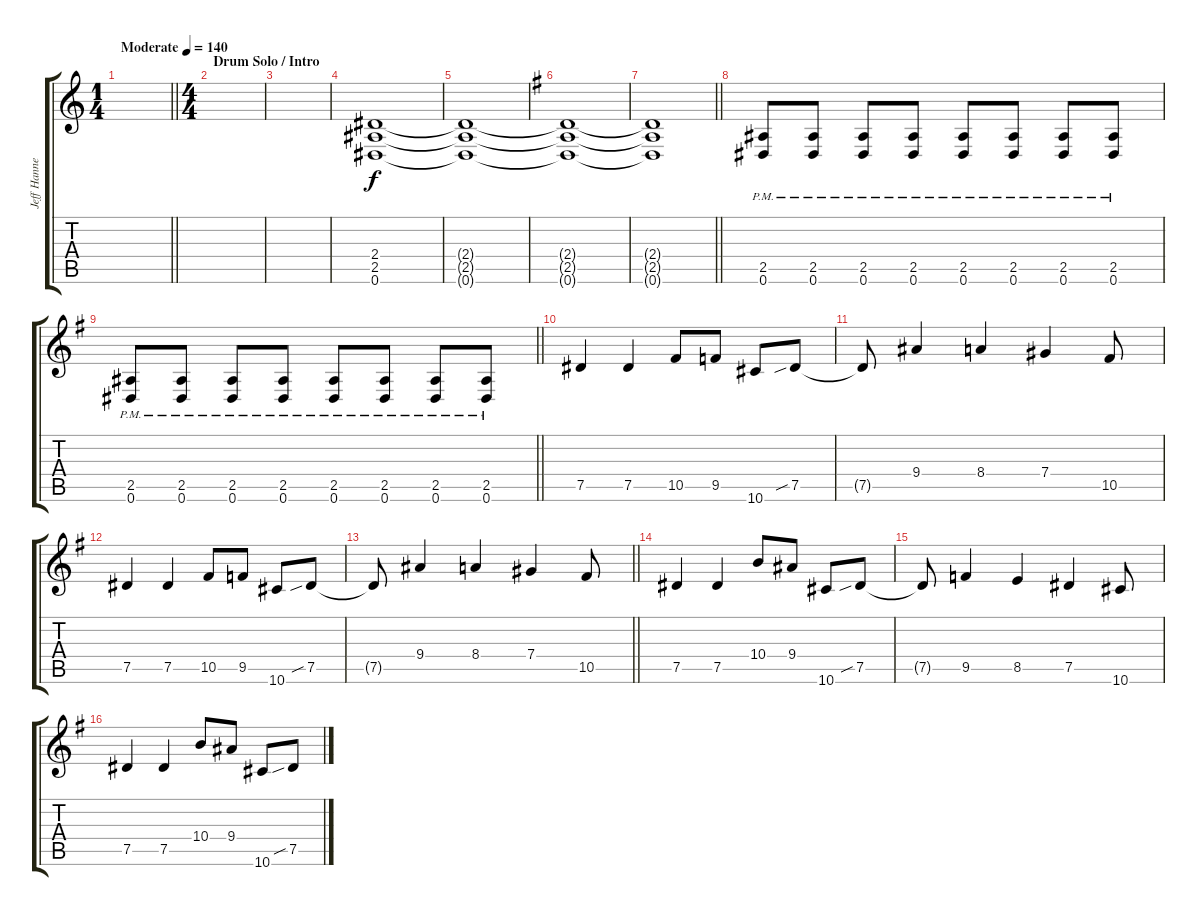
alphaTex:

\track ("Jeff Hanneman" "Jeff Hanne") {instrument distortionguitar}
\staff {score tabs}
\tuning (Eb4 Bb3 Gb3 Db3 Ab2 Eb2) {hide}
\ts (1 4)
\tempo (140 "Moderate")
\clef g2
\barLineRight lightlight
\ks c
|
\ts (4 4)
\section ("" "Drum Solo / Intro")
|
|
(2.4 2.5 0.6).1 |
(2.4{t} 2.5{t} 0.6{t}).1 |
\ks g
(2.4{t} 2.5{t} 0.6{t}).1 |
\barLineRight lightlight
(2.4{t} 2.5{t} 0.6{t}).1 |
(2.5{pm} 0.6{pm}).8 (2.5{pm} 0.6{pm}).8 (2.5{pm} 0.6{pm}).8 (2.5{pm} 0.6{pm}).8 (2.5{pm} 0.6{pm}).8 (2.5{pm} 0.6{pm}).8 (2.5{pm} 0.6{pm}).8 (2.5{pm} 0.6{pm}).8 |
\barLineRight lightlight
(2.5{pm} 0.6{pm}).8 (2.5{pm} 0.6{pm}).8 (2.5{pm} 0.6{pm}).8 (2.5{pm} 0.6{pm}).8 (2.5{pm} 0.6{pm}).8 (2.5{pm} 0.6{pm}).8 (2.5{pm} 0.6{pm}).8 (2.5{pm} 0.6{pm}).8 |
7.5.4 7.5.4 10.5.8 9.5.8 10.6.8 7.5{sib}.8 |
7.5{t}.8 9.4.4 8.4.4 7.4.4 10.5.8 |
7.5.4 7.5.4 10.5.8 9.5.8 10.6.8 7.5{sib}.8 |
\barLineRight lightlight
7.5{t}.8 9.4.4 8.4.4 7.4.4 10.5.8 |
7.5.4 7.5.4 10.4.8 9.4.8 10.6.8 7.5{sib}.8 |
7.5{t}.8 9.5.4 8.5.4 7.5.4 10.6.8 |
7.5.4 7.5.4 10.4.8 9.4.8 10.6.8 7.5{sib}.8
